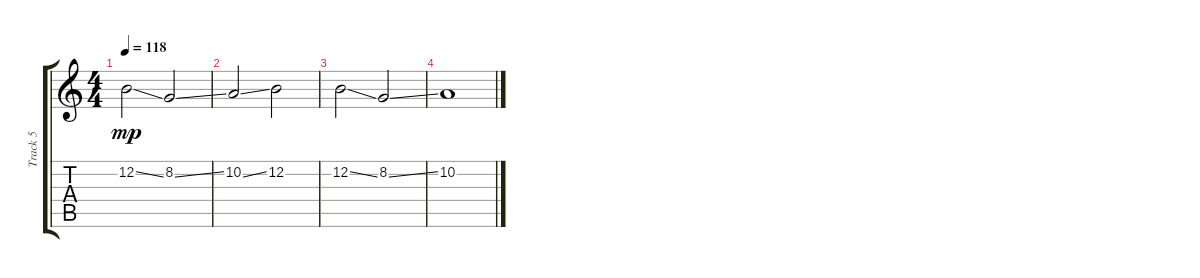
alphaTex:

\track ("Track 5" "Track 5") {instrument voiceoohs}
\staff {score tabs}
\tuning (E4 B3 G3 D3 A2 E2) {hide}
\ts (4 4)
\tempo 118
\clef g2
\ks c
12.2{ss}.2{dy mp} 8.2{ss}.2 |
10.2{ss}.2 12.2.2 |
12.2{ss}.2 8.2{ss}.2 |
10.2.1
